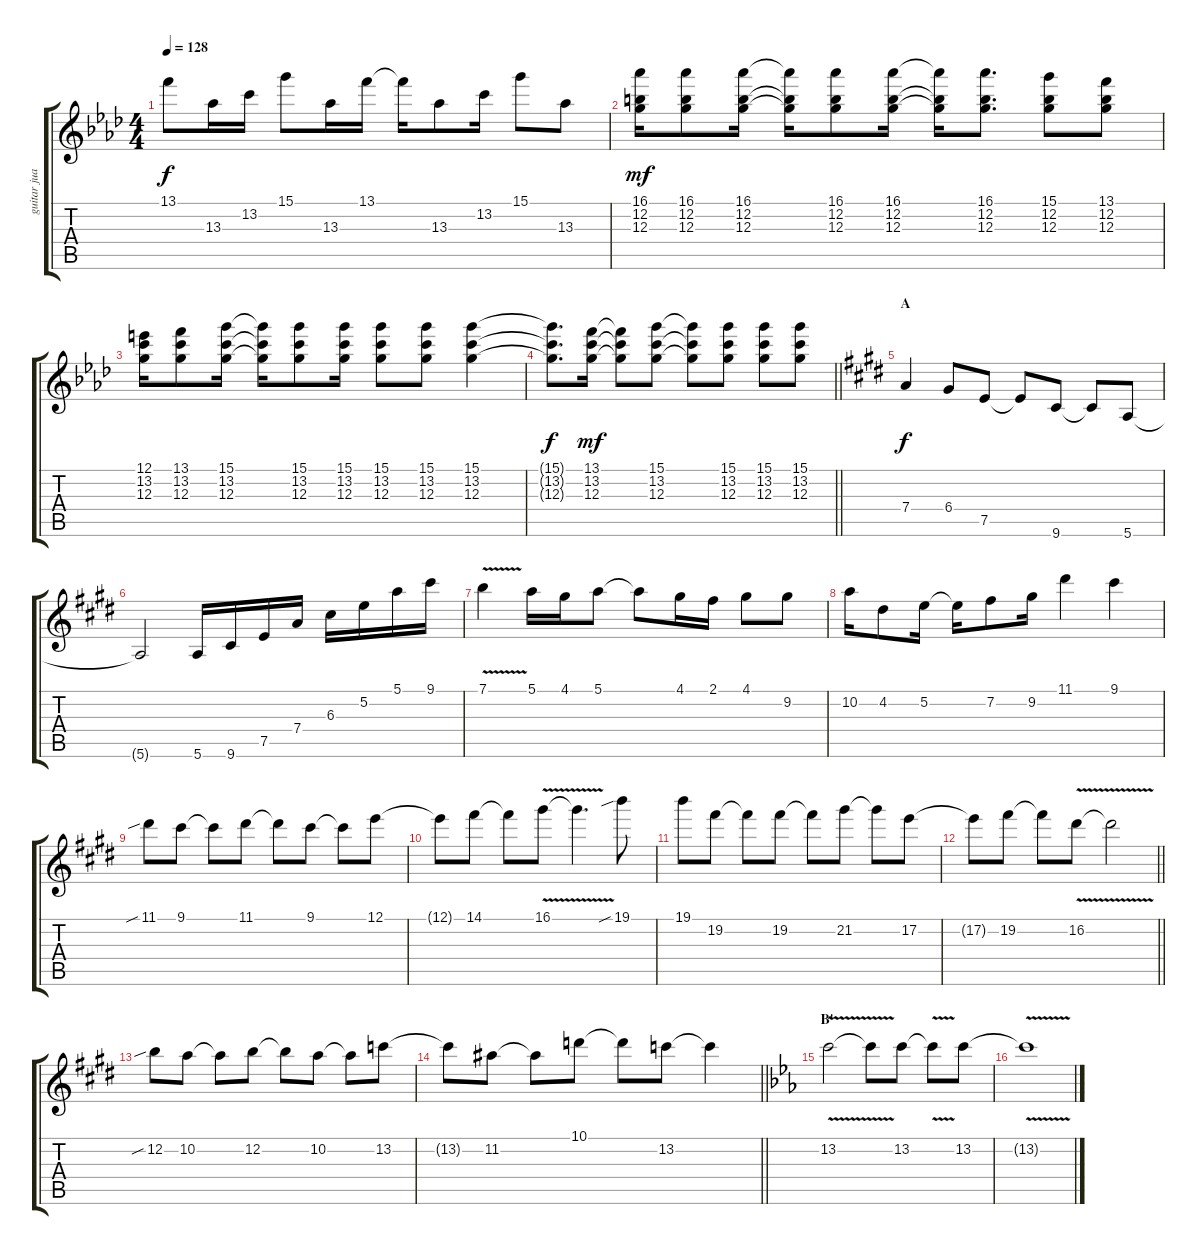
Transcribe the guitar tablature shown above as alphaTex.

\track ("guitar juane" "guitar jua") {instrument distortionguitar}
\staff {score tabs}
\tuning (E4 B3 G3 D3 A2 E2) {hide}
\ts (4 4)
\tempo 128
\clef g2
\ks fminor
13.1.8{dy f} 13.3.16 13.2.16 15.1.8 13.3.16 13.1.16 13.1{t}.16 13.3.8 13.2.16 15.1.8 13.3.8 |
(16.1 12.2 12.3).16{dy mf} (16.1 12.2 12.3).8 (16.1 12.2 12.3).16 (16.1{t} 12.2{t} 12.3{t}).16 (16.1 12.2 12.3).8 (16.1 12.2 12.3).16 (16.1{t} 12.2{t} 12.3{t}).16 (16.1 12.2 12.3).8{d} (15.1 12.2 12.3).8 (13.1 12.2 12.3).8 |
(12.1 13.2 12.3).16 (13.1 13.2 12.3).8 (15.1 13.2 12.3).16 (15.1{t} 13.2{t} 12.3{t}).16 (15.1 13.2 12.3).8 (15.1 13.2 12.3).16 (15.1 13.2 12.3).8 (15.1 13.2 12.3).8 (15.1 13.2 12.3).4 |
\barLineRight lightlight
(15.1{t} 13.2{t} 12.3{t}).8{d dy f} (13.1 13.2 12.3).16{dy mf} (13.1{t} 13.2{t} 12.3{t}).8 (15.1 13.2 12.3).8 (15.1{t} 13.2{t} 12.3{t}).8 (15.1 13.2 12.3).8 (15.1 13.2 12.3).8 (15.1 13.2 12.3).8 |
\section ("" "A")
\ks e
7.4.4{dy f} 6.4.8 7.5.8 7.5{t}.8 9.6.8 9.6{t}.8 5.6.8 |
5.6{t}.2 5.6.16 9.6.16 7.5.16 7.4.16 6.3.16 5.2.16 5.1.16 9.1.16 |
7.1{v}.4 5.1.16 4.1.16 5.1.8 5.1{t}.8 4.1.16 2.1.16 4.1.8 9.2.8 |
10.2.16 4.2.8 5.2.16 5.2{t}.16 7.2.8 9.2.16 11.1.4 9.1.4 |
11.1{sib}.8 9.1.8 9.1{t}.8 11.1.8 11.1{t}.8 9.1.8 9.1{t}.8 12.1.8 |
12.1{t}.8 14.1.8 14.1{t}.8 16.1{v}.8 16.1{t}.4{d} 19.1{sib}.8 |
19.1.8 19.2.8 19.2{t}.8 19.2.8 19.2{t}.8 21.2.8 21.2{t}.8 17.2.8 |
\barLineRight lightlight
17.2{t}.8 19.2.8 19.2{t}.8 16.2{v}.8 16.2{t}.2 |
\section ("" "")
12.2{sib}.8 10.2.8 10.2{t}.8 12.2.8 12.2{t}.8 10.2.8 10.2{t}.8 13.2.8 |
\barLineRight lightlight
13.2{t}.8 11.2.8 11.2{t}.8 10.1.8 10.1{t}.8 13.2.8 13.2{t}.4 |
\section ("" "B'")
\ks eb
13.2{v}.2 13.2{t}.8 13.2.8 13.2{v t}.8 13.2.8 |
13.2{v t}.1
